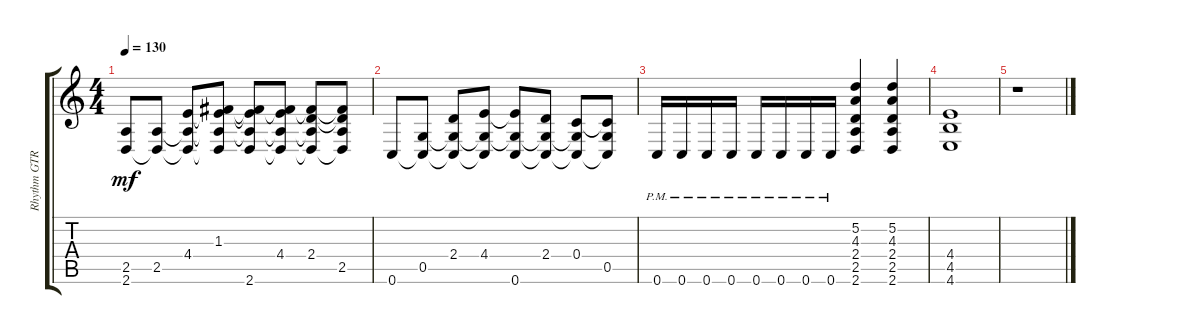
\track ("Rhythm GTR 2" "Rhythm GTR") {instrument distortionguitar}
\staff {score tabs}
\tuning (D4 A3 F3 C3 G2 C2) {hide}
\ts (4 4)
\tempo 130
\clef g2
\ks aminor
(2.5 2.6).8{dy mf} (2.5 2.6{t}).8 (4.4 2.5{t} 2.6{t}).8 (1.3 4.4{t} 2.5{t} 2.6{t}).8 (1.3{t} 4.4{t} 2.5{t} 2.6).8 (1.3{t} 4.4 2.5{t} 2.6{t}).8 (1.3{t} 2.4 2.5{t} 2.6{t}).8 (1.3{t} 2.4{t} 2.5 2.6{t}).8 |
0.6.8 (0.5 0.6{t}).8 (2.4 0.5{t} 0.6{t}).8 (4.4 0.5{t} 0.6{t}).8 (4.4{t} 0.5{t} 0.6).8 (2.4 0.5{t} 0.6{t}).8 (0.4 0.5{t} 0.6{t}).8 (0.4{t} 0.5 0.6{t}).8 |
0.6{pm}.16 0.6{pm}.16 0.6{pm}.16 0.6{pm}.16 0.6{pm}.16 0.6{pm}.16 0.6{pm}.16 0.6{pm}.16 (5.2 4.3 2.4 2.5 2.6).4 (5.2 4.3 2.4 2.5 2.6).4 |
(4.4 4.5 4.6).1 |
r.1
